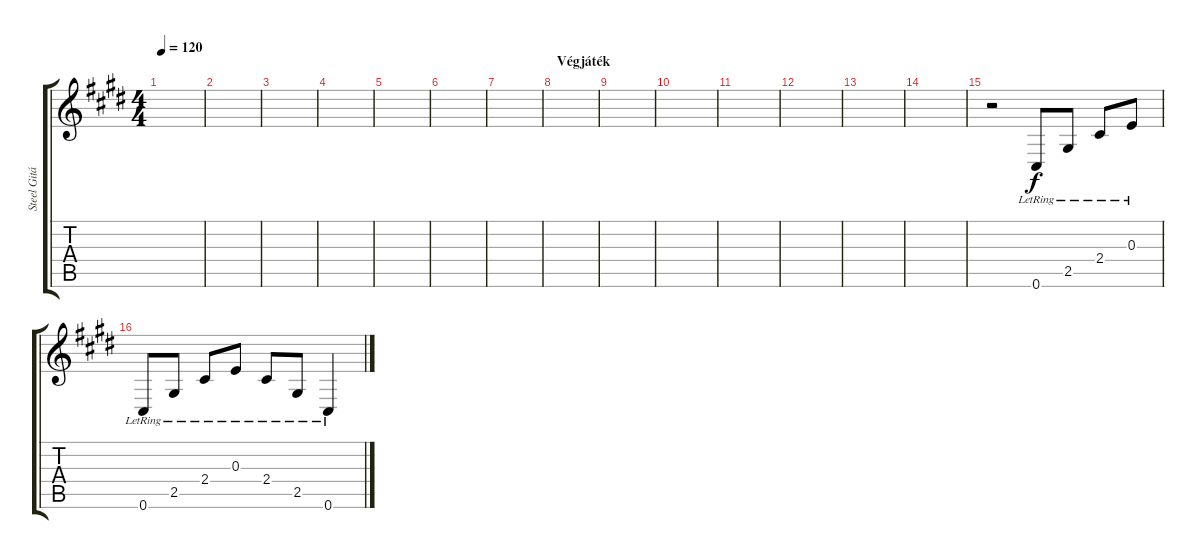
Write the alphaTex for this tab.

\track ("Steel Gitár Iker" "Steel Gitá") {instrument acousticguitarnylon}
\staff {score tabs}
\tuning (Db4 Ab3 E3 B2 Gb2 Db2) {hide}
\ts (4 4)
\tempo 120
\clef g2
\ks c#minor
|
|
|
|
|
|
|
\section ("" "Végjáték")
|
|
|
|
|
|
|
r.2 0.6{lr}.8 2.5{lr}.8 2.4{lr}.8 0.3{lr}.8 |
0.6{lr}.8 2.5{lr}.8 2.4{lr}.8 0.3{lr}.8 2.4{lr}.8 2.5{lr}.8 0.6{lr}.4
